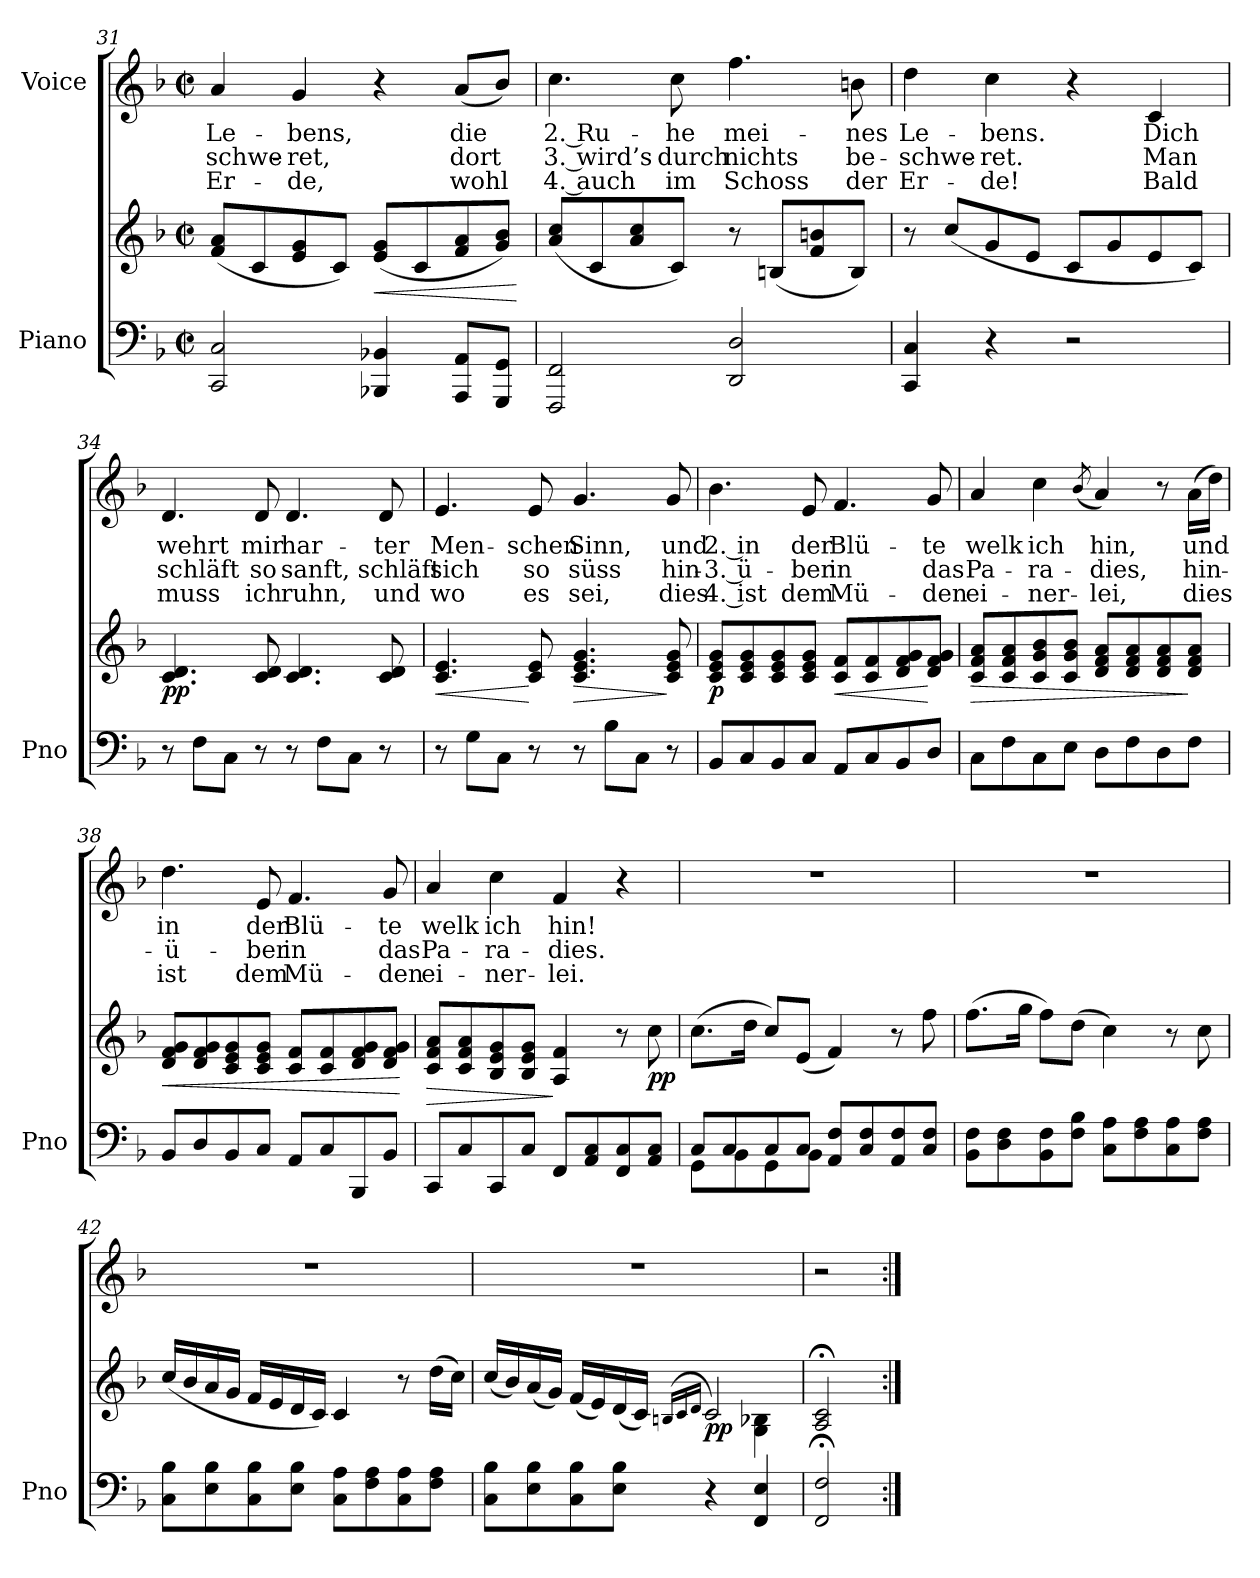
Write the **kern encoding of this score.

**kern	**kern	**dynam	**kern	**text	**text	**text
*part2	*part2	*part2	*part1	*part1	*part1	*part1
*staff3	*staff2	*staff2/3	*staff1	*staff1	*staff1	*staff1
*I"Piano	*	*	*I"Voice	*	*	*
*I'Pno	*	*	*	*	*	*
*clefF4	*clefG2	*	*clefG2	*	*	*
*k[b-]	*k[b-]	*	*k[b-]	*	*	*
*M2/2	*M2/2	*	*M2/2	*	*	*
*met(c|)	*met(c|)	*	*met(c|)	*	*	*
=31	=31	=31	=31	=31	=31	=31
!	!	!	!	!LO:LY:b	!LO:LY:b	!LO:LY:b
2CC/ 2C/	(8f/ 8a/L	.	4a/	Le-	-schwe-	Er-
.	8c/	.	.	.	.	.
!	!	!	!	!LO:LY:b	!LO:LY:b	!LO:LY:b
.	8e/ 8g/	.	4g/	-bens,	-ret,	-de,
.	8c/J)	.	.	.	.	.
!	!	!LO:HP:b	!	!	!	!
4BBB-X/ 4BB-X/	(8e/ 8g/L	<	4r	.	.	.
.	8c/	.	.	.	.	.
!	!	!	!	!LO:LY:b	!LO:LY:b	!LO:LY:b
8AAA/ 8AA/L	8f/ 8a/	.	(8a/L	die	dort	wohl
8GGG/ 8GG/J	8g/ 8b-/J)	.	8b-/J)	.	.	.
.	.	[	.	.	.	.
!!LO:LB:g=z
=32	=32	=32	=32	=32	=32	=32
!	!	!	!	!LO:LY:b	!LO:LY:b	!LO:LY:b
2FFF/ 2FF/	(8a/ 8cc/L	.	4.cc\	2. Ru-	3. wird’s	4. auch
.	8c/	.	.	.	.	.
.	8a/ 8cc/	.	.	.	.	.
!	!	!	!	!LO:LY:b	!LO:LY:b	!LO:LY:b
.	8c/J)	.	8cc\	-he	durch	im
!	!	!	!	!LO:LY:b	!LO:LY:b	!LO:LY:b
2DD/ 2D/	8r	.	4.ff\	mei-	nichts	Schoss
.	(8Bn/L	.	.	.	.	.
.	8f/ 8bn/	.	.	.	.	.
!	!	!	!	!LO:LY:b	!LO:LY:b	!LO:LY:b
.	8B/J)	.	8bn\	-nes	be-	der
=33	=33	=33	=33	=33	=33	=33
!	!	!	!	!LO:LY:b	!LO:LY:b	!LO:LY:b
4CC/ 4C/	8r	.	4dd\	Le-	-schwe-	Er-
.	(8cc/L	.	.	.	.	.
!	!	!	!	!LO:LY:b	!LO:LY:b	!LO:LY:b
4r	8g/	.	4cc\	-bens.	-ret.	-de!
.	8e/J	.	.	.	.	.
2r	8c/L	.	4r	.	.	.
.	8g/	.	.	.	.	.
!	!	!	!	!LO:LY:b	!LO:LY:b	!LO:LY:b
.	8e/	.	4c/	Dich	Man	Bald
.	8c/J)	.	.	.	.	.
=34	=34	=34	=34	=34	=34	=34
!	!	!LO:DY:b	!	!LO:LY:b	!LO:LY:b	!LO:LY:b
8r	4.c/ 4.d/	pp	4.d/	wehrt	schläft	muss
8F\L	.	.	.	.	.	.
8C\J	.	.	.	.	.	.
!	!	!	!	!LO:LY:b	!LO:LY:b	!LO:LY:b
8r	8c/ 8d/	.	8d/	mir	so	ich
!	!	!	!	!LO:LY:b	!LO:LY:b	!LO:LY:b
8r	4.c/ 4.d/	.	4.d/	har-	sanft,	ruhn,
8F\L	.	.	.	.	.	.
8C\J	.	.	.	.	.	.
!	!	!	!	!LO:LY:b	!LO:LY:b	!LO:LY:b
8r	8c/ 8d/	.	8d/	-ter	schläft	und
=35	=35	=35	=35	=35	=35	=35
!	!	!LO:HP:b	!	!LO:LY:b	!LO:LY:b	!LO:LY:b
8r	4.c/ 4.e/	<	4.e/	Men-	sich	wo
8G\L	.	.	.	.	.	.
8C\J	.	.	.	.	.	.
!	!	!	!	!LO:LY:b	!LO:LY:b	!LO:LY:b
8r	8c/ 8e/	[	8e/	-schen	so	es
!	!	!LO:HP:b	!	!LO:LY:b	!LO:LY:b	!LO:LY:b
8r	4.c/ 4.e/ 4.g/	>	4.g/	Sinn,	süss	sei,
8B-\L	.	.	.	.	.	.
8C\J	.	.	.	.	.	.
!	!	!	!	!LO:LY:b	!LO:LY:b	!LO:LY:b
8r	8c/ 8e/ 8g/	]	8g/	und	hin-	dies
!!LO:LB:g=z
=36	=36	=36	=36	=36	=36	=36
!	!	!LO:DY:b	!	!LO:LY:b	!LO:LY:b	!LO:LY:b
8BB-/L	8c/ 8e/ 8g/L	p	4.b-\	2. in	-3. ü-	4. ist
8C/	8c/ 8e/ 8g/	.	.	.	.	.
8BB-/	8c/ 8e/ 8g/	.	.	.	.	.
!	!	!	!	!LO:LY:b	!LO:LY:b	!LO:LY:b
8C/J	8c/ 8e/ 8g/J	.	8e/	der	-ber	dem
!	!	!LO:HP:b	!	!LO:LY:b	!LO:LY:b	!LO:LY:b
8AA/L	8c/ 8f/L	<	4.f/	Blü-	in	Mü-
8C/	8c/ 8f/	.	.	.	.	.
8BB-/	8d/ 8f/ 8g/	.	.	.	.	.
!	!	!	!	!LO:LY:b	!LO:LY:b	!LO:LY:b
8D/J	8d/ 8f/ 8g/J	[	8g/	-te	das	-den
=37	=37	=37	=37	=37	=37	=37
!	!	!LO:HP:b	!	!LO:LY:b	!LO:LY:b	!LO:LY:b
8C\L	8c/ 8f/ 8a/L	>	4a/	welk	Pa-	ei-
8F\	8c/ 8f/ 8a/	.	.	.	.	.
!	!	!	!	!LO:LY:b	!LO:LY:b	!LO:LY:b
8C\	8c/ 8g/ 8b-/	.	4cc\	ich	-ra-	-ner-
8E\J	8c/ 8g/ 8b-/J	.	.	.	.	.
.	.	.	(8qb-/	.	.	.
!	!	!	!	!LO:LY:b	!LO:LY:b	!LO:LY:b
8D\L	8d/ 8f/ 8a/L	.	4a/)	hin,	-dies,	-lei,
8F\	8d/ 8f/ 8a/	.	.	.	.	.
8D\	8d/ 8f/ 8a/	.	8r	.	.	.
!	!	!	!	!LO:LY:b	!LO:LY:b	!LO:LY:b
8F\J	8d/ 8f/ 8a/J	]	(16a\LL	und	hin-	dies
.	.	.	16dd\JJ)	.	.	.
=38	=38	=38	=38	=38	=38	=38
!	!	!LO:HP:b	!	!LO:LY:b	!LO:LY:b	!LO:LY:b
8BB-/L	8d/ 8f/ 8g/L	<	4.dd\	in	-ü-	ist
8D/	8d/ 8f/ 8g/	.	.	.	.	.
8BB-/	8c/ 8e/ 8g/	.	.	.	.	.
!	!	!	!	!LO:LY:b	!LO:LY:b	!LO:LY:b
8C/J	8c/ 8e/ 8g/J	.	8e/	der	-ber	dem
!	!	!	!	!LO:LY:b	!LO:LY:b	!LO:LY:b
8AA/L	8c/ 8f/L	.	4.f/	Blü-	in	Mü-
8C/	8c/ 8f/	.	.	.	.	.
8BBB-/	8d/ 8f/ 8g/	.	.	.	.	.
!	!	!	!	!LO:LY:b	!LO:LY:b	!LO:LY:b
8BB-/J	8d/ 8f/ 8g/J	.	8g/	-te	das	-den
.	.	[	.	.	.	.
=39	=39	=39	=39	=39	=39	=39
!	!	!LO:HP:b	!	!LO:LY:b	!LO:LY:b	!LO:LY:b
8CC/L	8c/ 8f/ 8a/L	>	4a/	welk	Pa-	ei-
8C/	8c/ 8f/ 8a/	.	.	.	.	.
!	!	!	!	!LO:LY:b	!LO:LY:b	!LO:LY:b
8CC/	8B-/ 8e/ 8g/	.	4cc\	ich	-ra-	-ner-
8C/J	8B-/ 8e/ 8g/J	.	.	.	.	.
!	!	!	!	!LO:LY:b	!LO:LY:b	!LO:LY:b
8FF/L	4A/ 4f/	]	4f/	hin!	-dies.	-lei.
8AA/ 8C/	.	.	.	.	.	.
8FF/ 8C/	8r	.	4r	.	.	.
!	!	!LO:DY:b	!	!	!	!
8AA/ 8C/J	8cc\	pp	.	.	.	.
!!LO:LB:g=z
=40	=40	=40	=40	=40	=40	=40
*^	*	*	*	*	*	*
8C/L	8GG\L	(8.cc\L	.	1r	.	.	.
8C/	8BB-\	.	.	.	.	.	.
.	.	16dd\Jk	.	.	.	.	.
8C/	8GG\	8cc/L)	.	.	.	.	.
8C/J	8BB-\J	(8e/J	.	.	.	.	.
8AA/ 8F/L	2ryy	4f/)	.	.	.	.	.
8C/ 8F/	.	.	.	.	.	.	.
8AA/ 8F/	.	8r	.	.	.	.	.
8C/ 8F/J	.	8ff\	.	.	.	.	.
*v	*v	*	*	*	*	*	*
=41	=41	=41	=41	=41	=41	=41
8BB-\ 8F\L	(8.ff\L	.	1r	.	.	.
8D\ 8F\	.	.	.	.	.	.
.	16gg\Jk	.	.	.	.	.
8BB-\ 8F\	8ff\L)	.	.	.	.	.
8F\ 8B-\J	(8dd\J	.	.	.	.	.
8C\ 8A\L	4cc\)	.	.	.	.	.
8F\ 8A\	.	.	.	.	.	.
8C\ 8A\	8r	.	.	.	.	.
8F\ 8A\J	8cc\	.	.	.	.	.
=42	=42	=42	=42	=42	=42	=42
8C\ 8B-\L	(16cc/LL	.	1r	.	.	.
.	16b-/	.	.	.	.	.
8E\ 8B-\	16a/	.	.	.	.	.
.	16g/JJ	.	.	.	.	.
8C\ 8B-\	16f/LL	.	.	.	.	.
.	16e/	.	.	.	.	.
8E\ 8B-\J	16d/	.	.	.	.	.
.	16c/JJ)	.	.	.	.	.
8C\ 8A\L	4c/	.	.	.	.	.
8F\ 8A\	.	.	.	.	.	.
8C\ 8A\	8r	.	.	.	.	.
8F\ 8A\J	(16dd\LL	.	.	.	.	.
.	16cc\JJ)	.	.	.	.	.
!!LO:PB:g=z
=43	=43	=43	=43	=43	=43	=43
*	*^	*	*	*	*	*
8C\ 8B-\L	(16cc/LL	2.ryy	.	1r	.	.	.
.	16b-/)	.	.	.	.	.	.
8E\ 8B-\	(16a/	.	.	.	.	.	.
.	16g/JJ)	.	.	.	.	.	.
8C\ 8B-\	(16f/LL	.	.	.	.	.	.
.	16e/)	.	.	.	.	.	.
8E\ 8B-\J	(16d/	.	.	.	.	.	.
.	16c/JJ)	.	.	.	.	.	.
.	(>16qBn/LL	.	.	.	.	.	.
.	16qc/	.	.	.	.	.	.
.	16qd/JJ	.	.	.	.	.	.
!	!	!	!LO:DY:b	!	!	!	!
4r	2c/)	.	pp	.	.	.	.
4FF/ 4E/	.	4G\ 4B-X\	.	.	.	.	.
*	*v	*v	*	*	*	*	*
=44	=44	=44	=44	=44	=44	=44
2FF/; 2F/;	2A/;< 2c/;<	.	2r	.	.	.
=:|!	=:|!	=:|!	=:|!	=:|!	=:|!	=:|!
*-	*-	*-	*-	*-	*-	*-
